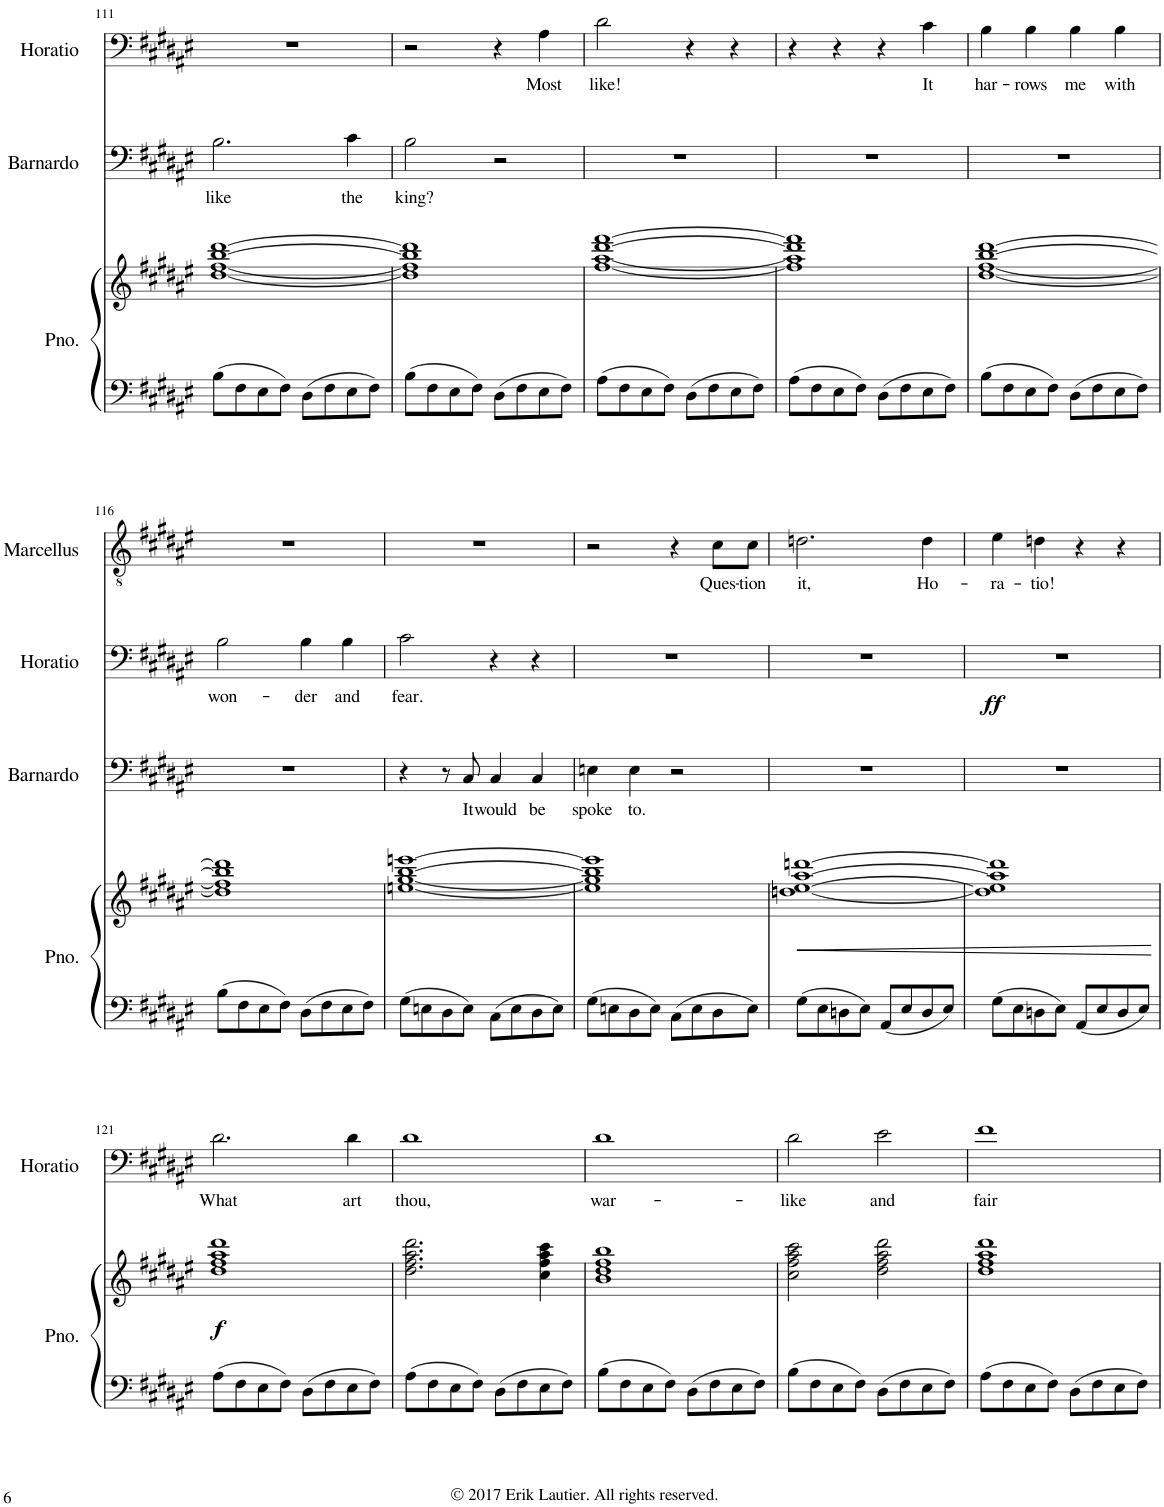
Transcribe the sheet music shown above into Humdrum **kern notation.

**kern	**kern	**dynam	**kern	**text	**kern	**text	**dynam	**kern	**text
*part4	*part4	*part4	*part3	*part3	*part2	*part2	*part2	*part1	*part1
*staff5	*staff4	*staff4/5	*staff3	*staff3	*staff2	*staff2	*staff2	*staff1	*staff1
*I"Piano	*	*	*I"Bernardo	*	*I"Horatio	*	*	*I"Marcellus	*
*I'Pno.	*	*	*	*	*I'Horatio	*	*	*I'Marcellus	*
!!LO:PB:g=z
*clefF4	*clefG2	*	*clefF4	*	*clefF4	*	*	*clefGv2	*
*k[f#c#g#d#a#e#]	*k[f#c#g#d#a#e#]	*	*k[f#c#g#d#a#e#]	*	*k[f#c#g#d#a#e#]	*	*	*k[f#c#g#d#a#e#]	*
*M4/4	*M4/4	*	*M4/4	*	*M4/4	*	*	*M4/4	*
=111	=111	=111	=111	=111	=111	=111	=111	=111	=111
!	!	!	!	!LO:LY:b	!	!	!	!	!
8B\L	[1dd# [1ff# [1bb [1ddd#	.	2.B\	like	1r	.	.	1r	.
8F#\	.	.	.	.	.	.	.	.	.
8E#\	.	.	.	.	.	.	.	.	.
8F#\J	.	.	.	.	.	.	.	.	.
8D#\L	.	.	.	.	.	.	.	.	.
8F#\	.	.	.	.	.	.	.	.	.
!	!	!	!	!LO:LY:b	!	!	!	!	!
8E#\	.	.	4c#\	the	.	.	.	.	.
8F#\J	.	.	.	.	.	.	.	.	.
=112	=112	=112	=112	=112	=112	=112	=112	=112	=112
!	!	!	!	!LO:LY:b	!	!	!	!	!
8B\L	1dd#] 1ff#] 1bb] 1ddd#]	.	2B\	king?	2r	.	.	1r	.
8F#\	.	.	.	.	.	.	.	.	.
8E#\	.	.	.	.	.	.	.	.	.
8F#\J	.	.	.	.	.	.	.	.	.
8D#\L	.	.	2r	.	4r	.	.	.	.
8F#\	.	.	.	.	.	.	.	.	.
!	!	!	!	!	!	!LO:LY:b	!	!	!
8E#\	.	.	.	.	4A#\	Most	.	.	.
8F#\J	.	.	.	.	.	.	.	.	.
=113	=113	=113	=113	=113	=113	=113	=113	=113	=113
!	!	!	!	!	!	!LO:LY:b	!	!	!
8A#\L	[1ff# [1aa# [1ddd# [1fff#	.	1r	.	2d#\	like!	.	1r	.
8F#\	.	.	.	.	.	.	.	.	.
8E#\	.	.	.	.	.	.	.	.	.
8F#\J	.	.	.	.	.	.	.	.	.
8D#\L	.	.	.	.	4r	.	.	.	.
8F#\	.	.	.	.	.	.	.	.	.
8E#\	.	.	.	.	4r	.	.	.	.
8F#\J	.	.	.	.	.	.	.	.	.
=114	=114	=114	=114	=114	=114	=114	=114	=114	=114
8A#\L	1ff#] 1aa#] 1ddd#] 1fff#]	.	1r	.	4r	.	.	1r	.
8F#\	.	.	.	.	.	.	.	.	.
8E#\	.	.	.	.	4r	.	.	.	.
8F#\J	.	.	.	.	.	.	.	.	.
8D#\L	.	.	.	.	4r	.	.	.	.
8F#\	.	.	.	.	.	.	.	.	.
!	!	!	!	!	!	!LO:LY:b	!	!	!
8E#\	.	.	.	.	4c#\	It	.	.	.
8F#\J	.	.	.	.	.	.	.	.	.
=115	=115	=115	=115	=115	=115	=115	=115	=115	=115
!	!	!	!	!	!	!LO:LY:b	!	!	!
8B\L	[1dd# [1ff# [1bb [1ddd#	.	1r	.	4B\	har-	.	1r	.
8F#\	.	.	.	.	.	.	.	.	.
!	!	!	!	!	!	!LO:LY:b	!	!	!
8E#\	.	.	.	.	4B\	-rows	.	.	.
8F#\J	.	.	.	.	.	.	.	.	.
!	!	!	!	!	!	!LO:LY:b	!	!	!
8D#\L	.	.	.	.	4B\	me	.	.	.
8F#\	.	.	.	.	.	.	.	.	.
!	!	!	!	!	!	!LO:LY:b	!	!	!
8E#\	.	.	.	.	4B\	with	.	.	.
8F#\J	.	.	.	.	.	.	.	.	.
!!LO:LB:g=z
=116	=116	=116	=116	=116	=116	=116	=116	=116	=116
!	!	!	!	!	!	!LO:LY:b	!	!	!
8B\L	1dd#] 1ff#] 1bb] 1ddd#]	.	1r	.	2B\	won-	.	1r	.
8F#\	.	.	.	.	.	.	.	.	.
8E#\	.	.	.	.	.	.	.	.	.
8F#\J	.	.	.	.	.	.	.	.	.
!	!	!	!	!	!	!LO:LY:b	!	!	!
8D#\L	.	.	.	.	4B\	-der	.	.	.
8F#\	.	.	.	.	.	.	.	.	.
!	!	!	!	!	!	!LO:LY:b	!	!	!
8E#\	.	.	.	.	4B\	and	.	.	.
8F#\J	.	.	.	.	.	.	.	.	.
=117	=117	=117	=117	=117	=117	=117	=117	=117	=117
!	!	!	!	!	!	!LO:LY:b	!	!	!
8G#\L	[1een [1gg# [1bb [1eeen	.	4r	.	2c#\	fear.	.	1r	.
8En\	.	.	.	.	.	.	.	.	.
8D#\	.	.	8r	.	.	.	.	.	.
!	!	!	!	!LO:LY:b	!	!	!	!	!
8E\J	.	.	8C#/	It	.	.	.	.	.
!	!	!	!	!LO:LY:b	!	!	!	!	!
8C#\L	.	.	4C#/	would	4r	.	.	.	.
8E\	.	.	.	.	.	.	.	.	.
!	!	!	!	!LO:LY:b	!	!	!	!	!
8D#\	.	.	4C#/	be	4r	.	.	.	.
8E\J	.	.	.	.	.	.	.	.	.
=118	=118	=118	=118	=118	=118	=118	=118	=118	=118
!	!	!	!	!LO:LY:b	!	!	!	!	!
8G#\L	1ee] 1gg#] 1bb] 1eee]	.	4En\	spoke	1r	.	.	2r	.
8En\	.	.	.	.	.	.	.	.	.
!	!	!	!	!LO:LY:b	!	!	!	!	!
8D#\	.	.	4E\	to.	.	.	.	.	.
8E\J	.	.	.	.	.	.	.	.	.
8C#\L	.	.	2r	.	.	.	.	4r	.
8E\	.	.	.	.	.	.	.	.	.
!	!	!	!	!	!	!	!	!	!LO:LY:b
8D#\	.	.	.	.	.	.	.	8c#\L	-Ques-
!	!	!	!	!	!	!	!	!	!LO:LY:b
8E\J	.	.	.	.	.	.	.	8c#\J	-tion
=119	=119	=119	=119	=119	=119	=119	=119	=119	=119
!	!	!LO:HP:b	!	!	!	!	!	!	!LO:LY:b
8G#\L	[1ddn [1ee# [1aa# [1dddn	<	1r	.	1r	.	.	2.dn\	it,
8E#\	.	.	.	.	.	.	.	.	.
8Dn\	.	.	.	.	.	.	.	.	.
8E#\J	.	.	.	.	.	.	.	.	.
8AA#/L	.	.	.	.	.	.	.	.	.
8E#/	.	.	.	.	.	.	.	.	.
!	!	!	!	!	!	!	!	!	!LO:LY:b
8D/	.	.	.	.	.	.	.	4d\	Ho-
8E#/J	.	.	.	.	.	.	.	.	.
=120	=120	=120	=120	=120	=120	=120	=120	=120	=120
!	!	!	!	!	!	!	!LO:DY:b	!	!LO:LY:b
8G#\L	1dd] 1ee#] 1aa#] 1ddd]	.	1r	.	1r	.	ff	4e#\	-ra-
8E#\	.	.	.	.	.	.	.	.	.
!	!	!	!	!	!	!	!	!	!LO:LY:b
8Dn\	.	.	.	.	.	.	.	4dn\	-tio!
8E#\J	.	.	.	.	.	.	.	.	.
8AA#/L	.	.	.	.	.	.	.	4r	.
8E#/	.	.	.	.	.	.	.	.	.
8D/	.	.	.	.	.	.	.	4r	.
8E#/J	.	.	.	.	.	.	.	.	.
.	.	[	.	.	.	.	.	.	.
!!LO:LB:g=z
=121	=121	=121	=121	=121	=121	=121	=121	=121	=121
!	!	!LO:DY:b	!	!	!	!LO:LY:b	!	!	!
8A#\L	1dd# 1ff# 1aa# 1ddd#	f	1r	.	2.d#\	What	.	4r	.
8F#\	.	.	.	.	.	.	.	.	.
8E#\	.	.	.	.	.	.	.	4r	.
8F#\J	.	.	.	.	.	.	.	.	.
8D#\L	.	.	.	.	.	.	.	2r	.
8F#\	.	.	.	.	.	.	.	.	.
!	!	!	!	!	!	!LO:LY:b	!	!	!
8E#\	.	.	.	.	4d#\	art	.	.	.
8F#\J	.	.	.	.	.	.	.	.	.
=122	=122	=122	=122	=122	=122	=122	=122	=122	=122
!	!	!	!	!	!	!LO:LY:b	!	!	!
8A#\L	2.dd#\ 2.ff#\ 2.aa#\ 2.ddd#\	.	1r	.	1d#	thou,	.	1r	.
8F#\	.	.	.	.	.	.	.	.	.
8E#\	.	.	.	.	.	.	.	.	.
8F#\J	.	.	.	.	.	.	.	.	.
8D#\L	.	.	.	.	.	.	.	.	.
8F#\	.	.	.	.	.	.	.	.	.
8E#\	4cc#\ 4ff#\ 4aa#\ 4ccc#\	.	.	.	.	.	.	.	.
8F#\J	.	.	.	.	.	.	.	.	.
=123	=123	=123	=123	=123	=123	=123	=123	=123	=123
!	!	!	!	!	!	!LO:LY:b	!	!	!
8B\L	1b 1dd# 1ff# 1bb	.	1r	.	1d#	war-	.	1r	.
8F#\	.	.	.	.	.	.	.	.	.
8E#\	.	.	.	.	.	.	.	.	.
8F#\J	.	.	.	.	.	.	.	.	.
8D#\L	.	.	.	.	.	.	.	.	.
8F#\	.	.	.	.	.	.	.	.	.
8E#\	.	.	.	.	.	.	.	.	.
8F#\J	.	.	.	.	.	.	.	.	.
=124	=124	=124	=124	=124	=124	=124	=124	=124	=124
!	!	!	!	!	!	!LO:LY:b	!	!	!
8B\L	2cc#\ 2ff#\ 2aa#\ 2ccc#\	.	1r	.	2d#\	-like	.	1r	.
8F#\	.	.	.	.	.	.	.	.	.
8E#\	.	.	.	.	.	.	.	.	.
8F#\J	.	.	.	.	.	.	.	.	.
!	!	!	!	!	!	!LO:LY:b	!	!	!
8D#\L	2dd#\ 2ff#\ 2aa#\ 2ddd#\	.	.	.	2e#\	and	.	.	.
8F#\	.	.	.	.	.	.	.	.	.
8E#\	.	.	.	.	.	.	.	.	.
8F#\J	.	.	.	.	.	.	.	.	.
=125	=125	=125	=125	=125	=125	=125	=125	=125	=125
!	!	!	!	!	!	!LO:LY:b	!	!	!
8A#\L	1dd# 1ff# 1aa# 1ddd#	.	1r	.	1f#	fair	.	1r	.
8F#\	.	.	.	.	.	.	.	.	.
8E#\	.	.	.	.	.	.	.	.	.
8F#\J	.	.	.	.	.	.	.	.	.
8D#\L	.	.	.	.	.	.	.	.	.
8F#\	.	.	.	.	.	.	.	.	.
8E#\	.	.	.	.	.	.	.	.	.
8F#\J	.	.	.	.	.	.	.	.	.
=	=	=	=	=	=	=	=	=	=
*-	*-	*-	*-	*-	*-	*-	*-	*-	*-
